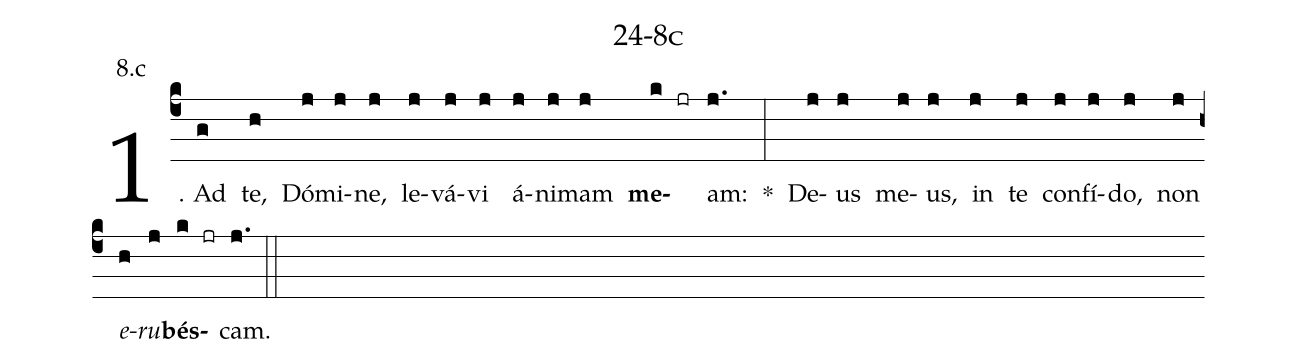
name: 24-8c;
annotation: 8.c;
%%
(c4)1. Ad(g) te,(h) Dó(j)mi(j)ne,(j) le(j)vá(j)vi(j) á(j)ni(j)mam(j) <b>me</b>(k jr)am:(j.) *(:) De(j)us(j) me(j)us,(j) in(j) te(j) con(j)fí(j)do,(j) non(j) <i>e</i>(h)<i>ru</i>(j)<b>bés</b>(k jr)cam.(j.) (::)
